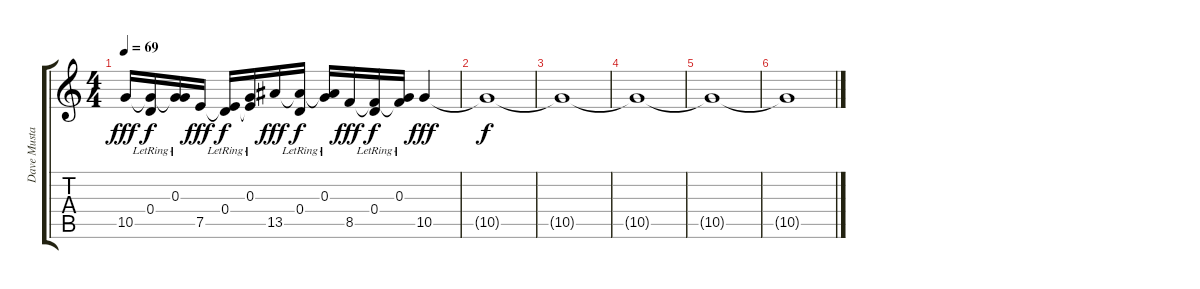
\track ("Dave Mustaine Acoustic" "Dave Musta") {instrument acousticguitarsteel}
\staff {score tabs}
\tuning (E4 B3 G3 D3 A2 E2) {hide}
\ts (4 4)
\tempo 69
\clef g2
\ks c
10.5.16{dy fff} (0.4{lr} 10.5{t}).16{dy f} (0.3{lr} 10.5{t}).16 7.5.16{dy fff} (0.4{lr} 7.5{t}).16{dy f} (0.3{lr} 7.5{t}).16 13.5.16{dy fff} (0.4{lr} 13.5{t}).16{dy f} (0.3{lr} 13.5{t}).16 8.5.16{dy fff} (0.4{lr} 8.5{t}).16{dy f} (0.3{lr} 8.5{t}).16 10.5.4{dy fff} |
10.5{t}.1{dy f} |
10.5{t}.1 |
10.5{t}.1 |
10.5{t}.1 |
10.5{t}.1
